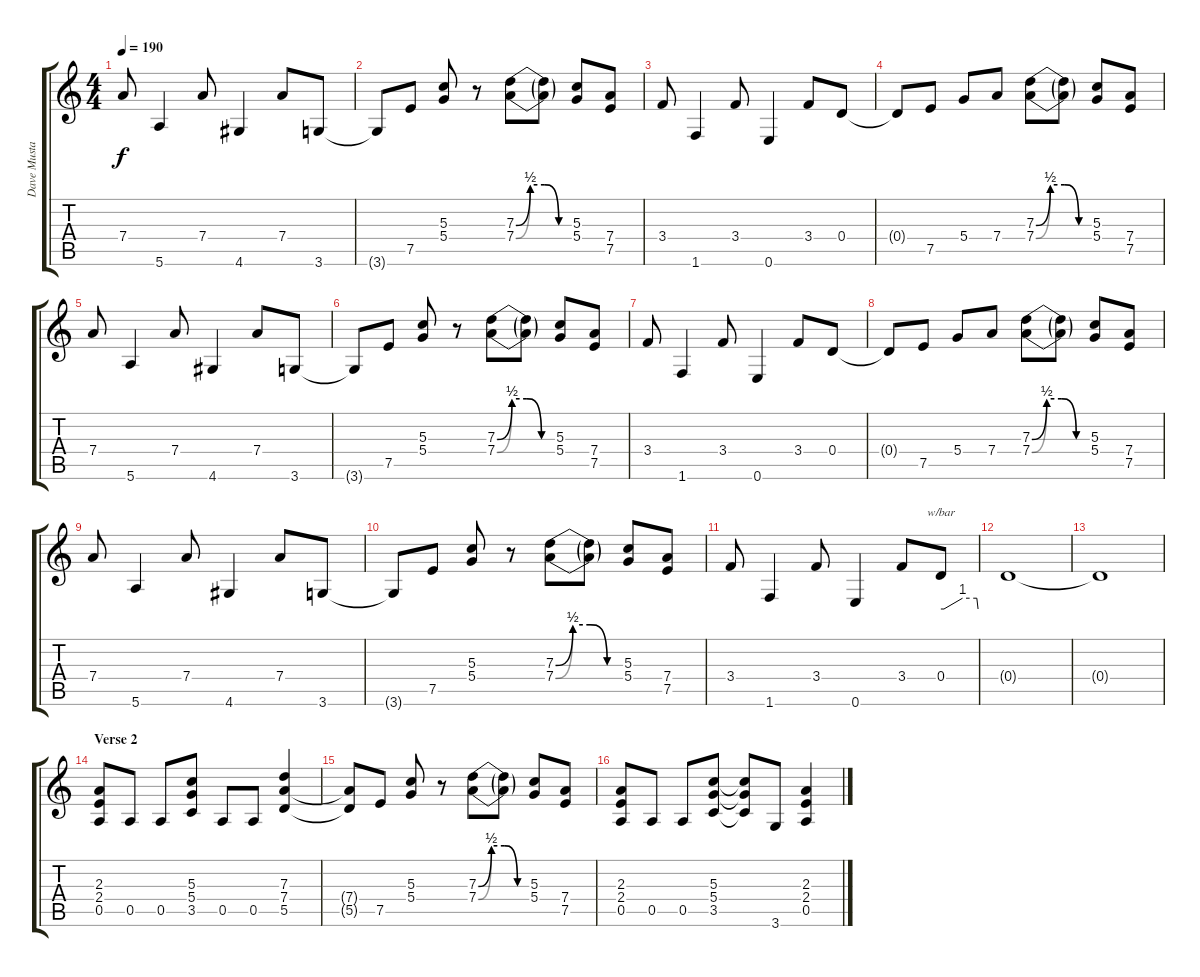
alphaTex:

\track ("Dave Mustaine" "Dave Musta") {instrument distortionguitar}
\staff {score tabs}
\tuning (E4 B3 G3 D3 A2 E2) {hide}
\ts (4 4)
\tempo 190
\clef g2
\ks c
7.4.8{dy f} 5.6.4 7.4.8 4.6.4 7.4.8 3.6.8 |
3.6{t}.8 7.5.8 (5.3 5.4).8 r.8 (7.3{be (custom 0 0 15 2 30 2 45 0 60 0)} 7.4{be (custom 0 0 15 2 30 2 45 0 60 0)}).8 (7.3{t} 7.4{t}).8 (5.3 5.4).8 (7.4 7.5).8 |
3.4.8 1.6.4 3.4.8 0.6.4 3.4.8 0.4.8 |
0.4{t}.8 7.5.8 5.4.8 7.4.8 (7.3{be (custom 0 0 15 2 30 2 45 0 60 0)} 7.4{be (custom 0 0 15 2 30 2 45 0 60 0)}).8 (7.3{t} 7.4{t}).8 (5.3 5.4).8 (7.4 7.5).8 |
7.4.8 5.6.4 7.4.8 4.6.4 7.4.8 3.6.8 |
3.6{t}.8 7.5.8 (5.3 5.4).8 r.8 (7.3{be (custom 0 0 15 2 30 2 45 0 60 0)} 7.4{be (custom 0 0 15 2 30 2 45 0 60 0)}).8 (7.3{t} 7.4{t}).8 (5.3 5.4).8 (7.4 7.5).8 |
3.4.8 1.6.4 3.4.8 0.6.4 3.4.8 0.4.8 |
0.4{t}.8 7.5.8 5.4.8 7.4.8 (7.3{be (custom 0 0 15 2 30 2 45 0 60 0)} 7.4{be (custom 0 0 15 2 30 2 45 0 60 0)}).8 (7.3{t} 7.4{t}).8 (5.3 5.4).8 (7.4 7.5).8 |
7.4.8 5.6.4 7.4.8 4.6.4 7.4.8 3.6.8 |
3.6{t}.8 7.5.8 (5.3 5.4).8 r.8 (7.3{be (custom 0 0 15 2 30 2 45 0 60 0)} 7.4{be (custom 0 0 15 2 30 2 45 0 60 0)}).8 (7.3{t} 7.4{t}).8 (5.3 5.4).8 (7.4 7.5).8 |
3.4.8 1.6.4 3.4.8 0.6.4 3.4.8 0.4.8{tbe (custom default 0 0 5 0 35 4 58 4 60 0)} |
0.4{t}.1 |
0.4{t}.1 |
\section ("" "Verse 2")
(2.3 2.4 0.5).8 0.5.8 0.5.8 (5.3 5.4 3.5).8 0.5.8 0.5.8 (7.3 7.4 5.5).4 |
(7.4{t} 5.5{t}).8 7.5.8 (5.3 5.4).8 r.8 (7.3{be (custom 0 0 15 2 30 2 45 0 60 0)} 7.4{be (custom 0 0 15 2 30 2 45 0 60 0)}).8 (7.3{t} 7.4{t}).8 (5.3 5.4).8 (7.4 7.5).8 |
(2.3 2.4 0.5).8 0.5.8 0.5.8 (5.3 5.4 3.5).8 (5.3{t} 5.4{t} 3.5{t}).8 3.6.8 (2.3 2.4 0.5).4
